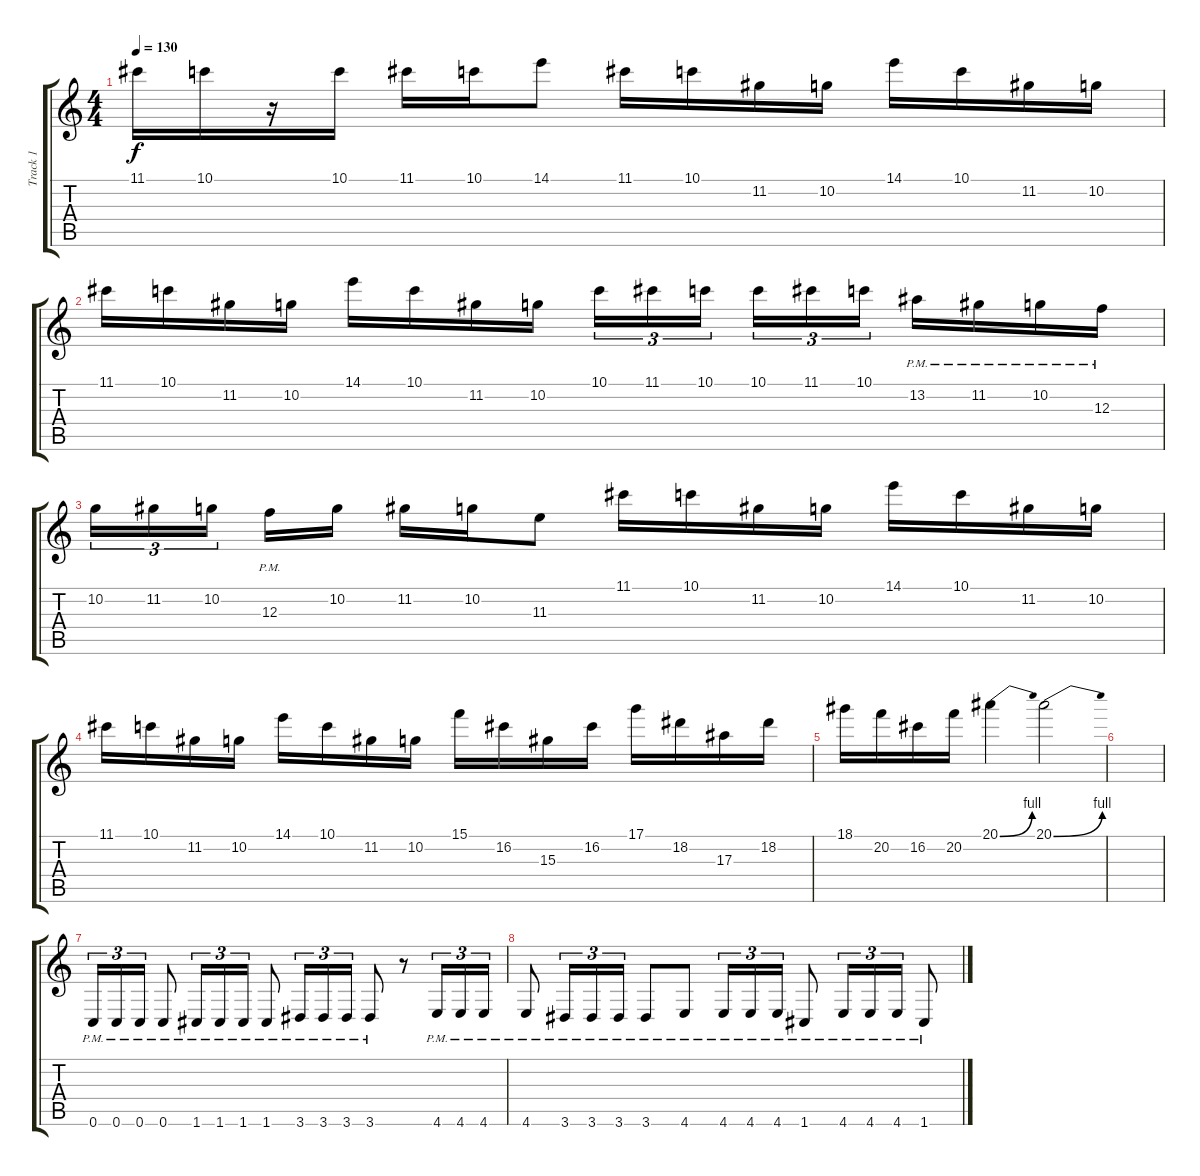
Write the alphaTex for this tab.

\track ("Track 1" "Track 1") {instrument overdrivenguitar}
\staff {score tabs}
\tuning (D4 A3 F3 C3 G2 C2) {hide}
\ts (4 4)
\tempo 130
\clef g2
\ks c
11.1.16{dy f} 10.1.16 r.16 10.1.16 11.1.16 10.1.16 14.1.8 11.1.16 10.1.16 11.2.16 10.2.16 14.1.16 10.1.16 11.2.16 10.2.16 |
11.1.16 10.1.16 11.2.16 10.2.16 14.1.16 10.1.16 11.2.16 10.2.16 10.1.16{tu (3 2)} 11.1.16{tu (3 2)} 10.1.16{tu (3 2) beam splitsecondary} 10.1.16{tu (3 2)} 11.1.16{tu (3 2)} 10.1.16{tu (3 2)} 13.2{pm}.16 11.2{pm}.16 10.2{pm}.16 12.3{pm}.16 |
10.2.16{tu (3 2)} 11.2.16{tu (3 2)} 10.2.16{tu (3 2) beam splitsecondary} 12.3{pm}.16 10.2.16 11.2.16 10.2.16 11.3.8 11.1.16 10.1.16 11.2.16 10.2.16 14.1.16 10.1.16 11.2.16 10.2.16 |
11.1.16 10.1.16 11.2.16 10.2.16 14.1.16 10.1.16 11.2.16 10.2.16 15.1.16 16.2.16 15.3.16 16.2.16 17.1.16 18.2.16 17.3.16 18.2.16 |
18.1.16 20.2.16 16.2.16 20.2.16 20.1{be (bend 0 0 60 4)}.4 20.1{be (bend 0 0 60 4)}.2 |
|
0.6{pm}.16{tu (3 2)} 0.6{pm}.16{tu (3 2)} 0.6{pm}.16{tu (3 2)} 0.6{pm}.8 1.6{pm}.16{tu (3 2)} 1.6{pm}.16{tu (3 2)} 1.6{pm}.16{tu (3 2)} 1.6{pm}.8 3.6{pm}.16{tu (3 2)} 3.6{pm}.16{tu (3 2)} 3.6{pm}.16{tu (3 2)} 3.6{pm}.8 r.8 4.6{pm}.16{tu (3 2)} 4.6{pm}.16{tu (3 2)} 4.6{pm}.16{tu (3 2)} |
4.6{pm}.8 3.6{pm}.16{tu (3 2)} 3.6{pm}.16{tu (3 2)} 3.6{pm}.16{tu (3 2)} 3.6{pm}.8 4.6{pm}.8 4.6{pm}.16{tu (3 2)} 4.6{pm}.16{tu (3 2)} 4.6{pm}.16{tu (3 2)} 1.6{pm}.8 4.6{pm}.16{tu (3 2)} 4.6{pm}.16{tu (3 2)} 4.6{pm}.16{tu (3 2)} 1.6{pm}.8
